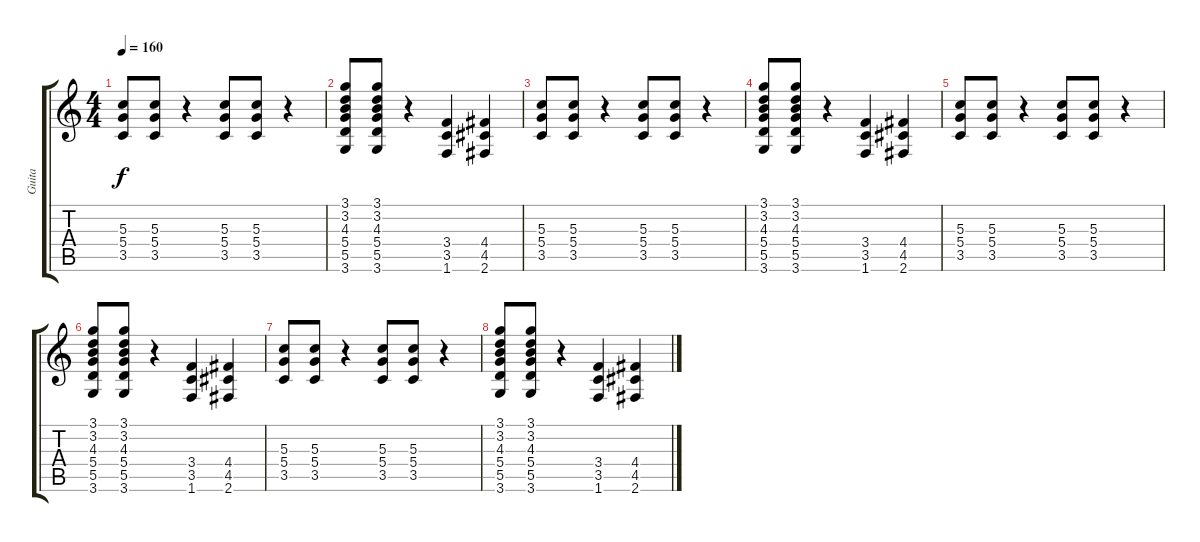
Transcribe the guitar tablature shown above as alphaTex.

\track ("Guita" "Guita") {instrument overdrivenguitar}
\staff {score tabs}
\tuning (E4 B3 G3 D3 A2 E2) {hide}
\ts (4 4)
\tempo 160
\clef g2
\ks c
(5.3 5.4 3.5).8{dy f} (5.3 5.4 3.5).8 r.4 (5.3 5.4 3.5).8 (5.3 5.4 3.5).8 r.4 |
(3.1 3.2 4.3 5.4 5.5 3.6).8 (3.1 3.2 4.3 5.4 5.5 3.6).8 r.4 (3.4 3.5 1.6).4 (4.4 4.5 2.6).4 |
(5.3 5.4 3.5).8 (5.3 5.4 3.5).8 r.4 (5.3 5.4 3.5).8 (5.3 5.4 3.5).8 r.4 |
(3.1 3.2 4.3 5.4 5.5 3.6).8 (3.1 3.2 4.3 5.4 5.5 3.6).8 r.4 (3.4 3.5 1.6).4 (4.4 4.5 2.6).4 |
(5.3 5.4 3.5).8 (5.3 5.4 3.5).8 r.4 (5.3 5.4 3.5).8 (5.3 5.4 3.5).8 r.4 |
(3.1 3.2 4.3 5.4 5.5 3.6).8 (3.1 3.2 4.3 5.4 5.5 3.6).8 r.4 (3.4 3.5 1.6).4 (4.4 4.5 2.6).4 |
(5.3 5.4 3.5).8 (5.3 5.4 3.5).8 r.4 (5.3 5.4 3.5).8 (5.3 5.4 3.5).8 r.4 |
(3.1 3.2 4.3 5.4 5.5 3.6).8 (3.1 3.2 4.3 5.4 5.5 3.6).8 r.4 (3.4 3.5 1.6).4 (4.4 4.5 2.6).4
